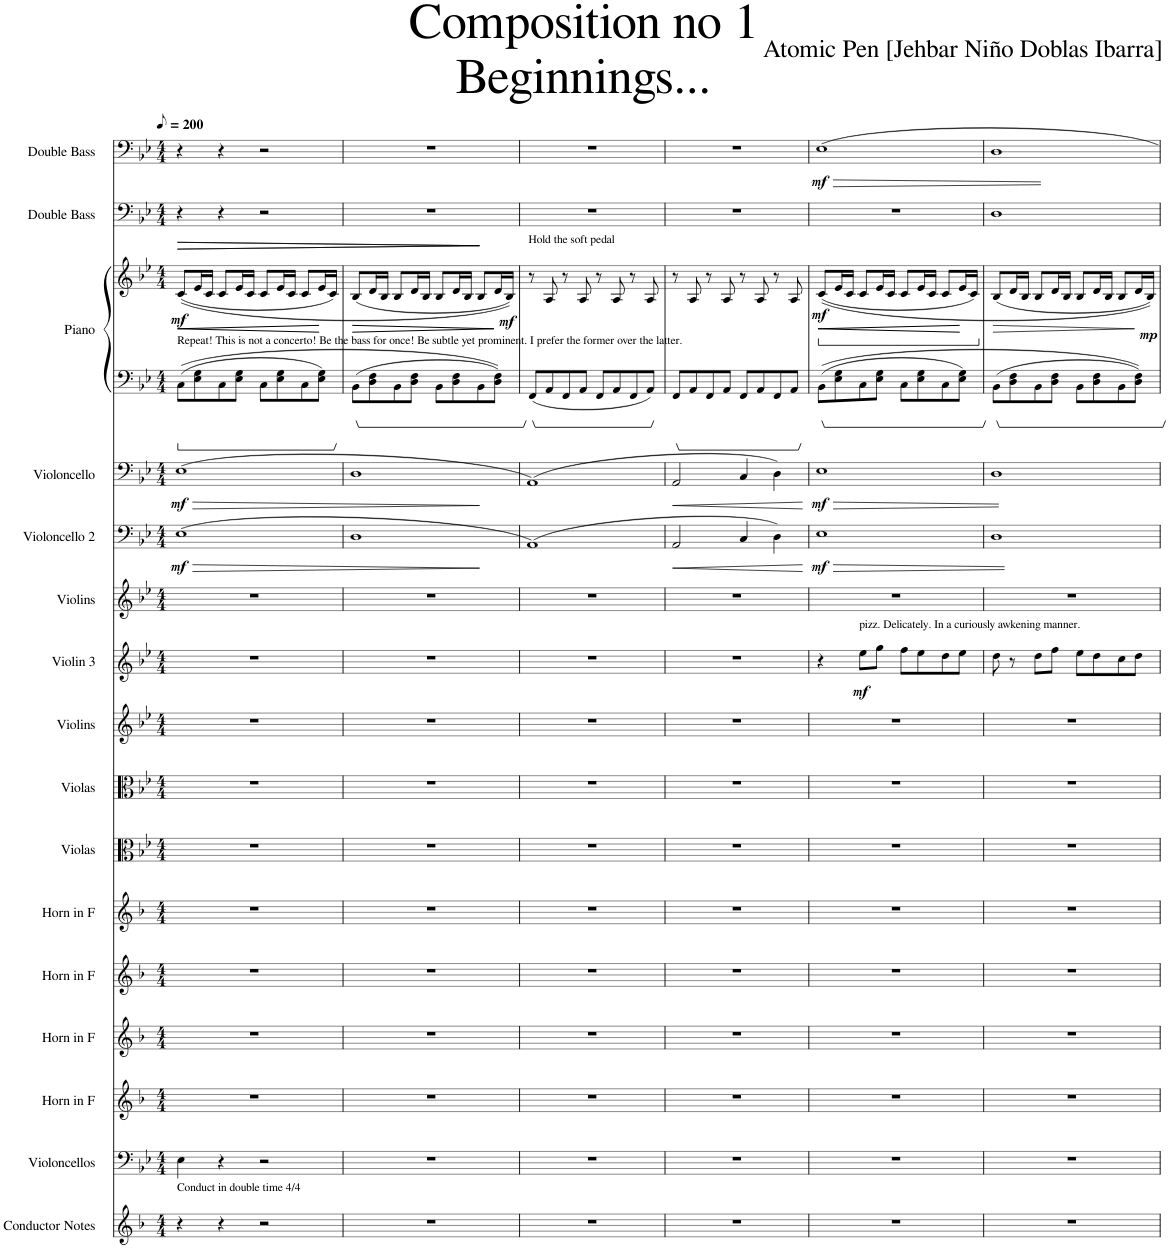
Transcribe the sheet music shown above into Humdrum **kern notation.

**kern	**kern	**kern	**kern	**kern	**kern	**kern	**kern	**kern	**kern	**dynam	**kern	**kern	**dynam	**kern	**dynam	**kern	**kern	**dynam	**kern	**dynam	**kern	**dynam
*part16	*part15	*part14	*part13	*part12	*part11	*part10	*part9	*part8	*part7	*part7	*part6	*part5	*part5	*part4	*part4	*part3	*part3	*part3	*part2	*part2	*part1	*part1
*staff17	*staff16	*staff15	*staff14	*staff13	*staff12	*staff11	*staff10	*staff9	*staff8	*staff8	*staff7	*staff6	*staff6	*staff5	*staff5	*staff4	*staff3	*staff3/4	*staff2	*staff2	*staff1	*staff1
*I"Conductor Notes	*I"Violoncellos	*I"Horn in F	*I"Horn in F	*I"Horn in F	*I"Horn in F	*I"Violas	*I"Violas	*I"Violins	*I"Violin 3	*	*I"Violins	*I"Violoncello 2	*	*I"Violoncello	*	*I"Piano	*	*	*I"Double Bass	*	*I"Double Bass	*
*I'Con. Nts.	*I'Vcs.	*	*	*	*	*I'Vlas.	*I'Vlas.	*I'Vlns.	*I'Vln. 3	*	*I'Vlns.	*I'Vc. 2	*	*I'Vc.	*	*I'Pno.	*	*	*I'Db.	*	*I'Db.	*
*clefG2	*clefF4	*clefG2	*clefG2	*clefG2	*clefG2	*clefC3	*clefC3	*clefG2	*clefG2	*	*clefG2	*clefF4	*	*clefF4	*	*clefF4	*clefG2	*	*clefF4	*	*clefF4	*
*Trd4c7	*	*Trd4c7	*Trd4c7	*Trd4c7	*Trd4c7	*	*	*	*	*	*	*	*	*	*	*	*	*	*Trd7c12	*	*Trd7c12	*
*k[b-]	*k[b-e-]	*k[b-]	*k[b-]	*k[b-]	*k[b-]	*k[b-e-]	*k[b-e-]	*k[b-e-]	*k[b-e-]	*	*k[b-e-]	*k[b-e-]	*	*k[b-e-]	*	*k[b-e-]	*k[b-e-]	*	*k[b-e-]	*	*k[b-e-]	*
*M4/4	*M4/4	*M4/4	*M4/4	*M4/4	*M4/4	*M4/4	*M4/4	*M4/4	*M4/4	*	*M4/4	*M4/4	*	*M4/4	*	*M4/4	*M4/4	*	*M4/4	*	*M4/4	*
*MM100	*MM100	*MM100	*MM100	*MM100	*MM100	*MM100	*MM100	*MM100	*MM100	*	*MM100	*MM100	*	*MM100	*	*MM100	*MM100	*	*MM100	*	*MM100	*
=1	=1	=1	=1	=1	=1	=1	=1	=1	=1	=1	=1	=1	=1	=1	=1	=1	=1	=1	=1	=1	=1	=1
!	!	!	!	!	!	!	!	!	!	!	!	!	!	!	!	!LO:TX:a:t=Repeat! This is not a concerto! Be the bass for once! Be subtle yet prominent. I prefer the former over the latter.	!	!	!	!	!	!
!LO:TX:a:t=Conduct in double time 4/4	!	!	!	!	!	!	!	!	!	!	!	!	!	!	!	!	!	!	!	!	!	!
!	!	!	!	!	!	!	!	!	!	!	!	!	!LO:HP:b	!	!LO:HP:b	!	!	!LO:HP:b	!	!LO:HP:b	!	!
!	!	!	!	!	!	!	!	!	!	!	!	!	!LO:DY:n=1:b	!	!LO:DY:n=1:b	!	!	!LO:DY:n=1:b	!	!	!	!
4r	4E-\	1r	1r	1r	1r	1r	1r	1r	1r	.	1r	(1E-	> mf	(1E-	> mf	8C\L	((8c/L	< mf	4r	>	4r	.
.	.	.	.	.	.	.	.	.	.	.	.	.	.	.	.	8E-\ 8G\	16e-/L	.	.	.	.	.
.	.	.	.	.	.	.	.	.	.	.	.	.	.	.	.	.	16c/JJ	.	.	.	.	.
!	!	!	!	!	!	!	!	!	!	!	!	!	!	!	!	!	!	!	!	!LO:HP:b	!	!
4r	4r	.	.	.	.	.	.	.	.	.	.	.	.	.	.	8C\	8c/L	.	4r	>	4r	.
.	.	.	.	.	.	.	.	.	.	.	.	.	.	.	.	8E-\ 8G\J	16e-/L	.	.	.	.	.
.	.	.	.	.	.	.	.	.	.	.	.	.	.	.	.	.	16c/JJ	.	.	.	.	.
2r	2r	.	.	.	.	.	.	.	.	.	.	.	.	.	.	8C\L	8c/L	.	2r	.	2r	.
.	.	.	.	.	.	.	.	.	.	.	.	.	.	.	.	8E-\ 8G\	16e-/L	.	.	.	.	.
.	.	.	.	.	.	.	.	.	.	.	.	.	.	.	.	.	16c/JJ	.	.	.	.	.
.	.	.	.	.	.	.	.	.	.	.	.	.	.	.	.	8C\	8c/L	.	.	.	.	.
.	.	.	.	.	.	.	.	.	.	.	.	.	.	.	.	8E-\ 8G\J	16e-/L	.	.	.	.	.
.	.	.	.	.	.	.	.	.	.	.	.	.	.	.	.	.	16c/JJ)	.	.	.	.	.
.	.	.	.	.	.	.	.	.	.	.	.	.	.	.	.	.	.	[	.	.	.	.
=2	=2	=2	=2	=2	=2	=2	=2	=2	=2	=2	=2	=2	=2	=2	=2	=2	=2	=2	=2	=2	=2	=2
!	!	!	!	!	!	!	!	!	!	!	!	!	!	!	!	!	!	!LO:HP:b	!	!	!	!
1r	1r	1r	1r	1r	1r	1r	1r	1r	1r	.	1r	1D	.	1D	.	8BB-\L	(8B-/L	>	1r	.	1r	.
.	.	.	.	.	.	.	.	.	.	.	.	.	.	.	.	8D\ 8F\	16d/L	.	.	.	.	.
.	.	.	.	.	.	.	.	.	.	.	.	.	.	.	.	.	16B-/JJ	.	.	.	.	.
.	.	.	.	.	.	.	.	.	.	.	.	.	.	.	.	8BB-\	8B-/L	.	.	.	.	.
.	.	.	.	.	.	.	.	.	.	.	.	.	.	.	.	8D\ 8F\J	16d/L	.	.	.	.	.
.	.	.	.	.	.	.	.	.	.	.	.	.	.	.	.	.	16B-/JJ	.	.	.	.	.
.	.	.	.	.	.	.	.	.	.	.	.	.	.	.	.	8BB-\L	8B-/L	.	.	.	.	.
.	.	.	.	.	.	.	.	.	.	.	.	.	.	.	.	8D\ 8F\	16d/L	.	.	.	.	.
.	.	.	.	.	.	.	.	.	.	.	.	.	.	.	.	.	16B-/JJ	.	.	.	.	.
.	.	.	.	.	.	.	.	.	.	.	.	.	.	.	.	8BB-\	8B-/L	.	.	.	.	.
.	.	.	.	.	.	.	.	.	.	.	.	.	.	.	.	8D\ 8F\J	16d/L	.	.	.	.	.
!	!	!	!	!	!	!	!	!	!	!	!	!	!	!	!	!	!	!LO:DY:b	!	!	!	!
.	.	.	.	.	.	.	.	.	.	.	.	.	.	.	.	.	16B-/JJ))	mf	.	.	.	.
.	.	.	.	.	.	.	.	.	.	.	.	.	.	.	.	.	.	]	.	.	.	.
=3	=3	=3	=3	=3	=3	=3	=3	=3	=3	=3	=3	=3	=3	=3	=3	=3	=3	=3	=3	=3	=3	=3
!	!	!	!	!	!	!	!	!	!	!	!	!	!	!	!	!	!LO:TX:a:t=Hold the soft pedal	!	!	!	!	!
1r	1r	1r	1r	1r	1r	1r	1r	1r	1r	.	1r	(1AA)	.	(1AA)	.	8FF/L	8r	.	1r	.	1r	.
.	.	.	.	.	.	.	.	.	.	.	.	.	.	.	.	8AA/	8A/	.	.	.	.	.
.	.	.	.	.	.	.	.	.	.	.	.	.	.	.	.	8FF/	8r	.	.	.	.	.
.	.	.	.	.	.	.	.	.	.	.	.	.	.	.	.	8AA/J	8A/	.	.	.	.	.
.	.	.	.	.	.	.	.	.	.	.	.	.	.	.	.	8FF/L	8r	.	.	.	.	.
.	.	.	.	.	.	.	.	.	.	.	.	.	.	.	.	8AA/	8A/	.	.	.	.	.
.	.	.	.	.	.	.	.	.	.	.	.	.	.	.	.	8FF/	8r	.	.	.	.	.
.	.	.	.	.	.	.	.	.	.	.	.	.	.	.	.	8AA/J	8A/	.	.	.	.	.
.	.	.	.	.	.	.	.	.	.	.	.	.	]	.	]	.	.	.	.	] ]	.	.
=4	=4	=4	=4	=4	=4	=4	=4	=4	=4	=4	=4	=4	=4	=4	=4	=4	=4	=4	=4	=4	=4	=4
!	!	!	!	!	!	!	!	!	!	!	!	!	!LO:HP:b	!	!LO:HP:b	!	!	!	!	!	!	!
1r	1r	1r	1r	1r	1r	1r	1r	1r	1r	.	1r	2AA/	<	2AA/	<	8FF/L	8r	.	1r	.	1r	.
.	.	.	.	.	.	.	.	.	.	.	.	.	.	.	.	8AA/	8A/	.	.	.	.	.
.	.	.	.	.	.	.	.	.	.	.	.	.	.	.	.	8FF/	8r	.	.	.	.	.
.	.	.	.	.	.	.	.	.	.	.	.	.	.	.	.	8AA/J	8A/	.	.	.	.	.
.	.	.	.	.	.	.	.	.	.	.	.	4C/	.	4C/	.	8FF/L	8r	.	.	.	.	.
.	.	.	.	.	.	.	.	.	.	.	.	.	.	.	.	8AA/	8A/	.	.	.	.	.
.	.	.	.	.	.	.	.	.	.	.	.	4D\)	.	4D\)	.	8FF/	8r	.	.	.	.	.
.	.	.	.	.	.	.	.	.	.	.	.	.	.	.	.	8AA/J	8A/	.	.	.	.	.
.	.	.	.	.	.	.	.	.	.	.	.	.	[	.	[	.	.	.	.	.	.	.
=5	=5	=5	=5	=5	=5	=5	=5	=5	=5	=5	=5	=5	=5	=5	=5	=5	=5	=5	=5	=5	=5	=5
!	!	!	!	!	!	!	!	!	!	!	!	!	!LO:DY:b	!	!LO:DY:b	!	!	!LO:HP:b	!	!	!	!
!	!	!	!	!	!	!	!	!	!	!	!	!	!	!	!	!	!	!LO:DY:n=1:b	!	!	!	!LO:DY:b
1r	1r	1r	1r	1r	1r	1r	1r	1r	4r	.	1r	1E-	mf	1E-	mf	8BB-\L	((8c/L	< mf	1r	.	1E-	mf
.	.	.	.	.	.	.	.	.	.	.	.	.	.	.	.	8E-\ 8G\	16e-/L	.	.	.	.	.
.	.	.	.	.	.	.	.	.	.	.	.	.	.	.	.	.	16c/JJ	.	.	.	.	.
!	!	!	!	!	!	!	!	!	!LO:TX:a:t=pizz. Delicately. In a curiously awkening manner.	!	!	!	!	!	!	!	!	!	!	!	!	!
!	!	!	!	!	!	!	!	!	!	!LO:DY:b	!	!	!	!	!	!	!	!	!	!	!	!
.	.	.	.	.	.	.	.	.	8ee-\L	mf	.	.	.	.	.	8C\	8c/L	.	.	.	.	.
.	.	.	.	.	.	.	.	.	8gg\J	.	.	.	.	.	.	8E-\ 8G\J	16e-/L	.	.	.	.	.
.	.	.	.	.	.	.	.	.	.	.	.	.	.	.	.	.	16c/JJ	.	.	.	.	.
.	.	.	.	.	.	.	.	.	8ff\L	.	.	.	.	.	.	8C\L	8c/L	.	.	.	.	.
.	.	.	.	.	.	.	.	.	8ee-\	.	.	.	.	.	.	8E-\ 8G\	16e-/L	.	.	.	.	.
.	.	.	.	.	.	.	.	.	.	.	.	.	.	.	.	.	16c/JJ	.	.	.	.	.
.	.	.	.	.	.	.	.	.	8dd\	.	.	.	.	.	.	8C\	8c/L	.	.	.	.	.
.	.	.	.	.	.	.	.	.	8ee-\J	.	.	.	.	.	.	8E-\ 8G\J	16e-/L	.	.	.	.	.
.	.	.	.	.	.	.	.	.	.	.	.	.	.	.	.	.	16c/JJ)	.	.	.	.	.
.	.	.	.	.	.	.	.	.	.	.	.	.	.	.	.	.	.	[	.	.	.	.
=6	=6	=6	=6	=6	=6	=6	=6	=6	=6	=6	=6	=6	=6	=6	=6	=6	=6	=6	=6	=6	=6	=6
!	!	!	!	!	!	!	!	!	!	!	!	!	!	!	!	!	!	!LO:HP:b	!	!	!	!
1r	1r	1r	1r	1r	1r	1r	1r	1r	8dd\	.	1r	1D	.	1D	.	8BB-\L	(8B-/L	>	1D	.	1D	.
.	.	.	.	.	.	.	.	.	8r	.	.	.	.	.	.	8D\ 8F\	16d/L	.	.	.	.	.
.	.	.	.	.	.	.	.	.	.	.	.	.	.	.	.	.	16B-/JJ	.	.	.	.	.
.	.	.	.	.	.	.	.	.	8dd\L	.	.	.	.	.	.	8BB-\	8B-/L	.	.	.	.	.
.	.	.	.	.	.	.	.	.	8ff\J	.	.	.	.	.	.	8D\ 8F\J	16d/L	.	.	.	.	.
.	.	.	.	.	.	.	.	.	.	.	.	.	.	.	.	.	16B-/JJ	.	.	.	.	.
.	.	.	.	.	.	.	.	.	8ee-\L	.	.	.	.	.	.	8BB-\L	8B-/L	.	.	.	.	.
.	.	.	.	.	.	.	.	.	8dd\	.	.	.	.	.	.	8D\ 8F\	16d/L	.	.	.	.	.
.	.	.	.	.	.	.	.	.	.	.	.	.	.	.	.	.	16B-/JJ	.	.	.	.	.
.	.	.	.	.	.	.	.	.	8cc\	.	.	.	.	.	.	8BB-\	8B-/L	.	.	.	.	.
.	.	.	.	.	.	.	.	.	8dd\J	.	.	.	.	.	.	8D\ 8F\J	16d/L	.	.	.	.	.
!	!	!	!	!	!	!	!	!	!	!	!	!	!	!	!	!	!	!LO:DY:b	!	!	!	!
.	.	.	.	.	.	.	.	.	.	.	.	.	.	.	.	.	16B-/JJ))	mp	.	.	.	.
.	.	.	.	.	.	.	.	.	.	.	.	.	.	.	.	.	.	]	.	.	.	.
=	=	=	=	=	=	=	=	=	=	=	=	=	=	=	=	=	=	=	=	=	=	=
*-	*-	*-	*-	*-	*-	*-	*-	*-	*-	*-	*-	*-	*-	*-	*-	*-	*-	*-	*-	*-	*-	*-
